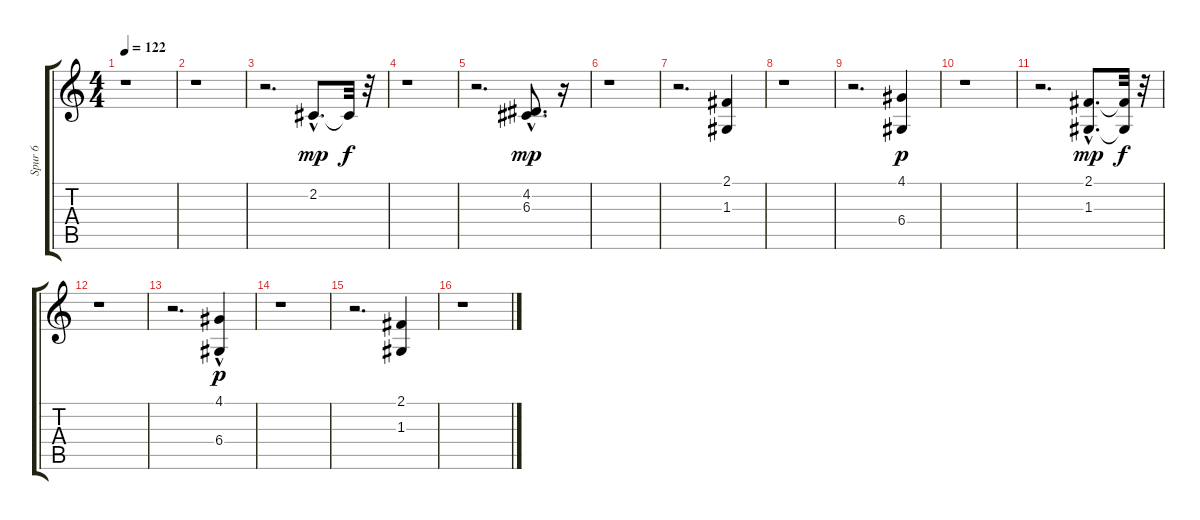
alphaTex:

\track ("Spur 6" "Spur 6") {instrument percussiveorgan}
\staff {score tabs}
\tuning (E4 B3 G3 D3 A2 E2) {hide}
\ts (4 4)
\tempo 122
\clef g2
\ks c
r.1{dy mp} |
r.1 |
r.2{d} 2.2{hac}.8{d} 2.2{t}.32{dy f} r.32 |
r.1 |
r.2{d} (4.2{hac} 6.3{hac}).8{d dy mp} r.16 |
r.1 |
r.2{d} (2.1 1.3).4 |
r.1 |
r.2{d} (4.1 6.4).4{dy p} |
r.1 |
r.2{d} (2.1{hac} 1.3{hac}).8{d dy mp} (2.1{t} 1.3{t}).32{dy f} r.32 |
r.1 |
r.2{d} (4.1 6.4{hac}).4{dy p} |
r.1 |
r.2{d} (2.1 1.3).4 |
r.1
